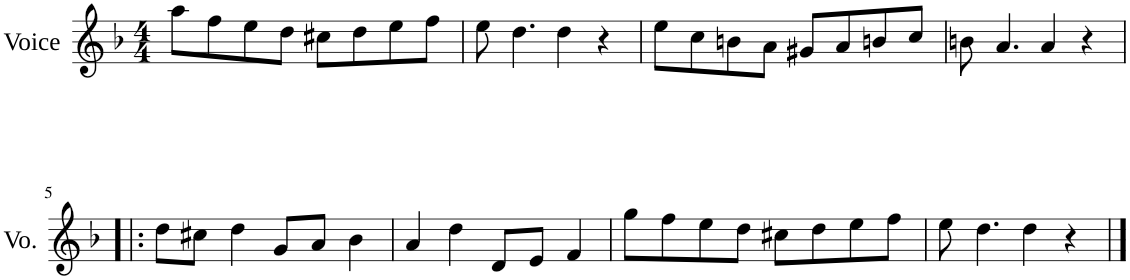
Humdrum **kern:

**kern
*part1
*staff1
*I"Voice
*I'Vo.
*clefG2
*k[b-]
*M4/4
=1
8aa\L
8ff\
8ee\
8dd\J
8cc#X\L
8dd\
8ee\
8ff\J
=2
8ee\
4.dd\
4dd\
4r
=3
8ee\L
8cc\
8bn\
8a\J
8g#X/L
8a/
8bn/
8cc/J
=4
8bn\
4.a/
4a/
4r
!!LO:LB:g=z
=5!|:
8dd\L
8cc#X\J
4dd\
8g/L
8a/J
4b-\
=6
4a/
4dd\
8d/L
8e/J
4f/
=7
8gg\L
8ff\
8ee\
8dd\J
8cc#X\L
8dd\
8ee\
8ff\J
=8
8ee\
4.dd\
4dd\
4r
==
*-
